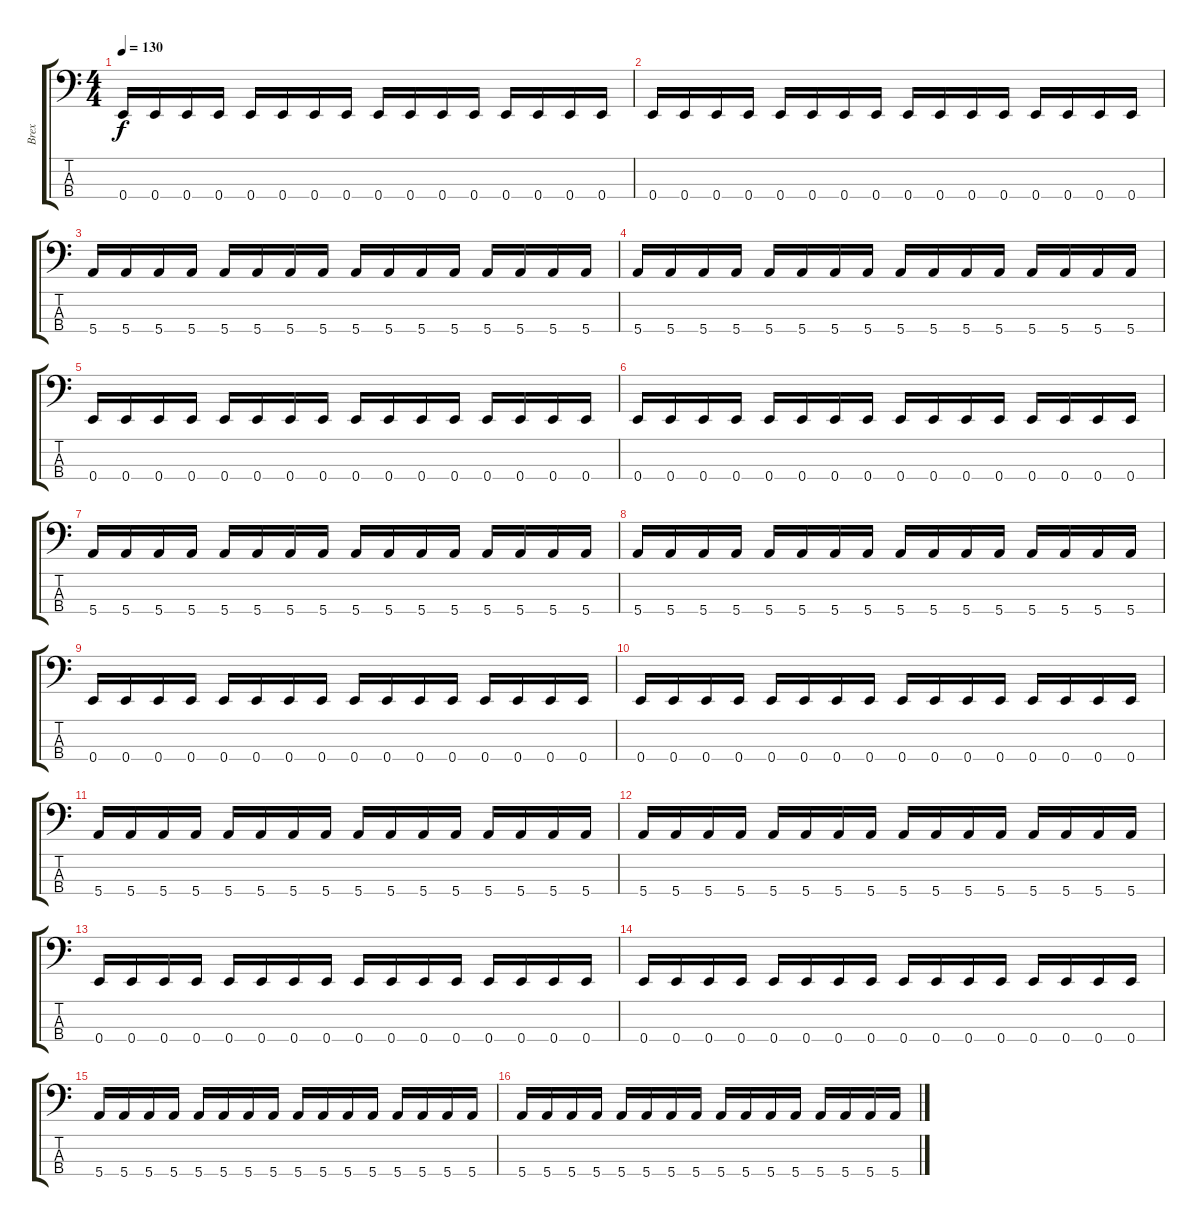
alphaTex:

\track ("Brex" "Brex") {instrument electricbassfinger}
\staff {score tabs}
\tuning (G2 D2 A1 E1) {hide}
\ts (4 4)
\tempo 130
\clef f4
\ks c
0.4.16{dy f} 0.4.16 0.4.16 0.4.16 0.4.16 0.4.16 0.4.16 0.4.16 0.4.16 0.4.16 0.4.16 0.4.16 0.4.16 0.4.16 0.4.16 0.4.16 |
0.4.16 0.4.16 0.4.16 0.4.16 0.4.16 0.4.16 0.4.16 0.4.16 0.4.16 0.4.16 0.4.16 0.4.16 0.4.16 0.4.16 0.4.16 0.4.16 |
5.4.16 5.4.16 5.4.16 5.4.16 5.4.16 5.4.16 5.4.16 5.4.16 5.4.16 5.4.16 5.4.16 5.4.16 5.4.16 5.4.16 5.4.16 5.4.16 |
5.4.16 5.4.16 5.4.16 5.4.16 5.4.16 5.4.16 5.4.16 5.4.16 5.4.16 5.4.16 5.4.16 5.4.16 5.4.16 5.4.16 5.4.16 5.4.16 |
0.4.16 0.4.16 0.4.16 0.4.16 0.4.16 0.4.16 0.4.16 0.4.16 0.4.16 0.4.16 0.4.16 0.4.16 0.4.16 0.4.16 0.4.16 0.4.16 |
0.4.16 0.4.16 0.4.16 0.4.16 0.4.16 0.4.16 0.4.16 0.4.16 0.4.16 0.4.16 0.4.16 0.4.16 0.4.16 0.4.16 0.4.16 0.4.16 |
5.4.16 5.4.16 5.4.16 5.4.16 5.4.16 5.4.16 5.4.16 5.4.16 5.4.16 5.4.16 5.4.16 5.4.16 5.4.16 5.4.16 5.4.16 5.4.16 |
5.4.16 5.4.16 5.4.16 5.4.16 5.4.16 5.4.16 5.4.16 5.4.16 5.4.16 5.4.16 5.4.16 5.4.16 5.4.16 5.4.16 5.4.16 5.4.16 |
0.4.16 0.4.16 0.4.16 0.4.16 0.4.16 0.4.16 0.4.16 0.4.16 0.4.16 0.4.16 0.4.16 0.4.16 0.4.16 0.4.16 0.4.16 0.4.16 |
0.4.16 0.4.16 0.4.16 0.4.16 0.4.16 0.4.16 0.4.16 0.4.16 0.4.16 0.4.16 0.4.16 0.4.16 0.4.16 0.4.16 0.4.16 0.4.16 |
5.4.16 5.4.16 5.4.16 5.4.16 5.4.16 5.4.16 5.4.16 5.4.16 5.4.16 5.4.16 5.4.16 5.4.16 5.4.16 5.4.16 5.4.16 5.4.16 |
5.4.16 5.4.16 5.4.16 5.4.16 5.4.16 5.4.16 5.4.16 5.4.16 5.4.16 5.4.16 5.4.16 5.4.16 5.4.16 5.4.16 5.4.16 5.4.16 |
0.4.16 0.4.16 0.4.16 0.4.16 0.4.16 0.4.16 0.4.16 0.4.16 0.4.16 0.4.16 0.4.16 0.4.16 0.4.16 0.4.16 0.4.16 0.4.16 |
0.4.16 0.4.16 0.4.16 0.4.16 0.4.16 0.4.16 0.4.16 0.4.16 0.4.16 0.4.16 0.4.16 0.4.16 0.4.16 0.4.16 0.4.16 0.4.16 |
5.4.16 5.4.16 5.4.16 5.4.16 5.4.16 5.4.16 5.4.16 5.4.16 5.4.16 5.4.16 5.4.16 5.4.16 5.4.16 5.4.16 5.4.16 5.4.16 |
5.4.16 5.4.16 5.4.16 5.4.16 5.4.16 5.4.16 5.4.16 5.4.16 5.4.16 5.4.16 5.4.16 5.4.16 5.4.16 5.4.16 5.4.16 5.4.16
